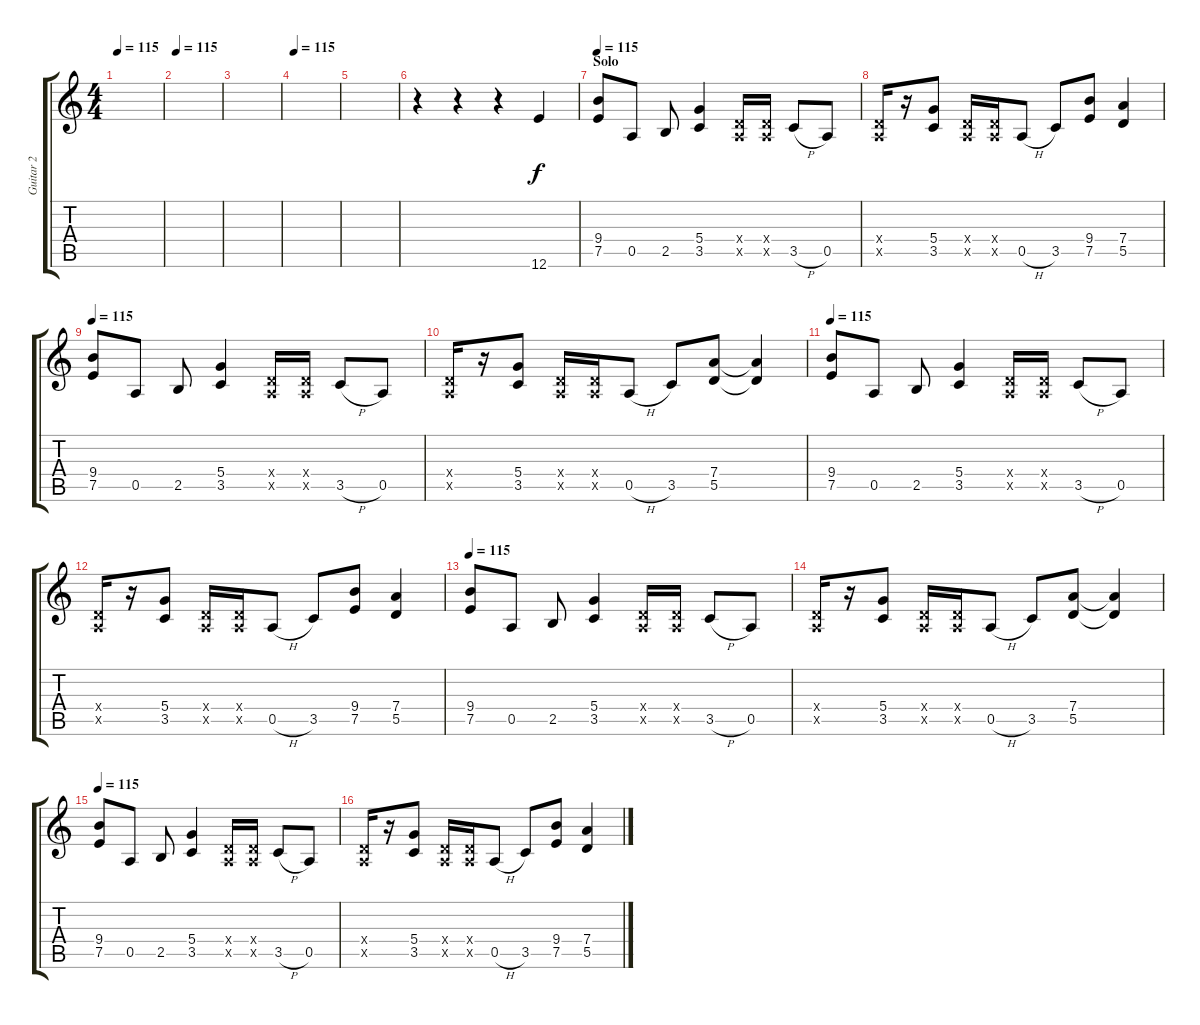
\track ("Guitar 2" "Guitar 2") {instrument acousticguitarsteel}
\staff {score tabs}
\tuning (E4 B3 G3 D3 A2 E2) {hide}
\ts (4 4)
\tempo 115
\clef g2
\ks c
|
\tempo 115
|
|
\tempo 115
|
|
r.4{instrument distortionguitar} r.4 r.4 12.6.4 |
\section ("" "Solo")
\tempo 115
(9.4 7.5).8{instrument distortionguitar} 0.5.8 2.5.8 (5.4 3.5).4 (0.4{x} 0.5{x}).16 (0.4{x} 0.5{x}).16 3.5{h}.8 0.5.8 |
(0.4{x} 0.5{x}).16{instrument distortionguitar} r.16 (5.4 3.5).8 (0.4{x} 0.5{x}).16 (0.4{x} 0.5{x}).16 0.5{h}.8 3.5.8 (9.4 7.5).8 (7.4 5.5).4 |
\tempo 115
(9.4 7.5).8{instrument distortionguitar} 0.5.8 2.5.8 (5.4 3.5).4 (0.4{x} 0.5{x}).16 (0.4{x} 0.5{x}).16 3.5{h}.8 0.5.8 |
(0.4{x} 0.5{x}).16 r.16 (5.4 3.5).8 (0.4{x} 0.5{x}).16 (0.4{x} 0.5{x}).16 0.5{h}.8 3.5.8 (7.4 5.5).8 (7.4{t} 5.5{t}).4 |
\tempo 115
(9.4 7.5).8{instrument distortionguitar} 0.5.8 2.5.8 (5.4 3.5).4 (0.4{x} 0.5{x}).16 (0.4{x} 0.5{x}).16 3.5{h}.8 0.5.8 |
(0.4{x} 0.5{x}).16{instrument distortionguitar} r.16 (5.4 3.5).8 (0.4{x} 0.5{x}).16 (0.4{x} 0.5{x}).16 0.5{h}.8 3.5.8 (9.4 7.5).8 (7.4 5.5).4 |
\tempo 115
(9.4 7.5).8{instrument distortionguitar} 0.5.8 2.5.8 (5.4 3.5).4 (0.4{x} 0.5{x}).16 (0.4{x} 0.5{x}).16 3.5{h}.8 0.5.8 |
(0.4{x} 0.5{x}).16 r.16 (5.4 3.5).8 (0.4{x} 0.5{x}).16 (0.4{x} 0.5{x}).16 0.5{h}.8 3.5.8 (7.4 5.5).8 (7.4{t} 5.5{t}).4 |
\tempo 115
(9.4 7.5).8{instrument distortionguitar} 0.5.8 2.5.8 (5.4 3.5).4 (0.4{x} 0.5{x}).16 (0.4{x} 0.5{x}).16 3.5{h}.8 0.5.8 |
(0.4{x} 0.5{x}).16 r.16 (5.4 3.5).8 (0.4{x} 0.5{x}).16 (0.4{x} 0.5{x}).16 0.5{h}.8 3.5.8 (9.4 7.5).8 (7.4 5.5).4
